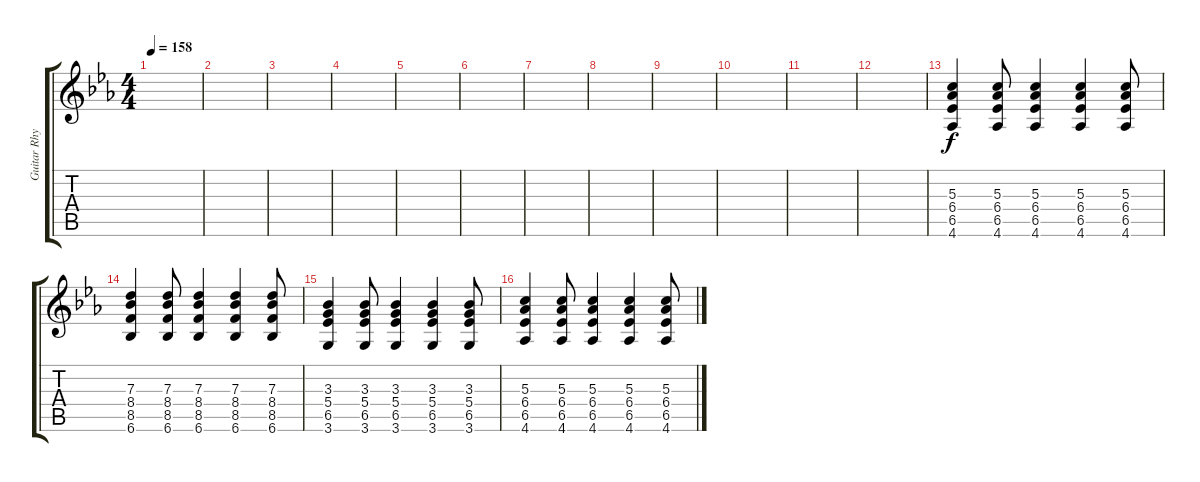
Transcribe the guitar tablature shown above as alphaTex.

\track ("Guitar Rhythm 2" "Guitar Rhy") {instrument distortionguitar}
\staff {score tabs}
\tuning (E4 B3 G3 D3 A2 E2) {hide}
\ts (4 4)
\tempo 158
\clef g2
\ks eb
|
|
|
|
|
|
|
|
|
|
|
|
(5.3 6.4 6.5 4.6).4 (5.3 6.4 6.5 4.6).8 (5.3 6.4 6.5 4.6).4 (5.3 6.4 6.5 4.6).4 (5.3 6.4 6.5 4.6).8 |
(7.3 8.4 8.5 6.6).4 (7.3 8.4 8.5 6.6).8 (7.3 8.4 8.5 6.6).4 (7.3 8.4 8.5 6.6).4 (7.3 8.4 8.5 6.6).8 |
(3.3 5.4 6.5 3.6).4 (3.3 5.4 6.5 3.6).8 (3.3 5.4 6.5 3.6).4 (3.3 5.4 6.5 3.6).4 (3.3 5.4 6.5 3.6).8 |
(5.3 6.4 6.5 4.6).4 (5.3 6.4 6.5 4.6).8 (5.3 6.4 6.5 4.6).4 (5.3 6.4 6.5 4.6).4 (5.3 6.4 6.5 4.6).8
